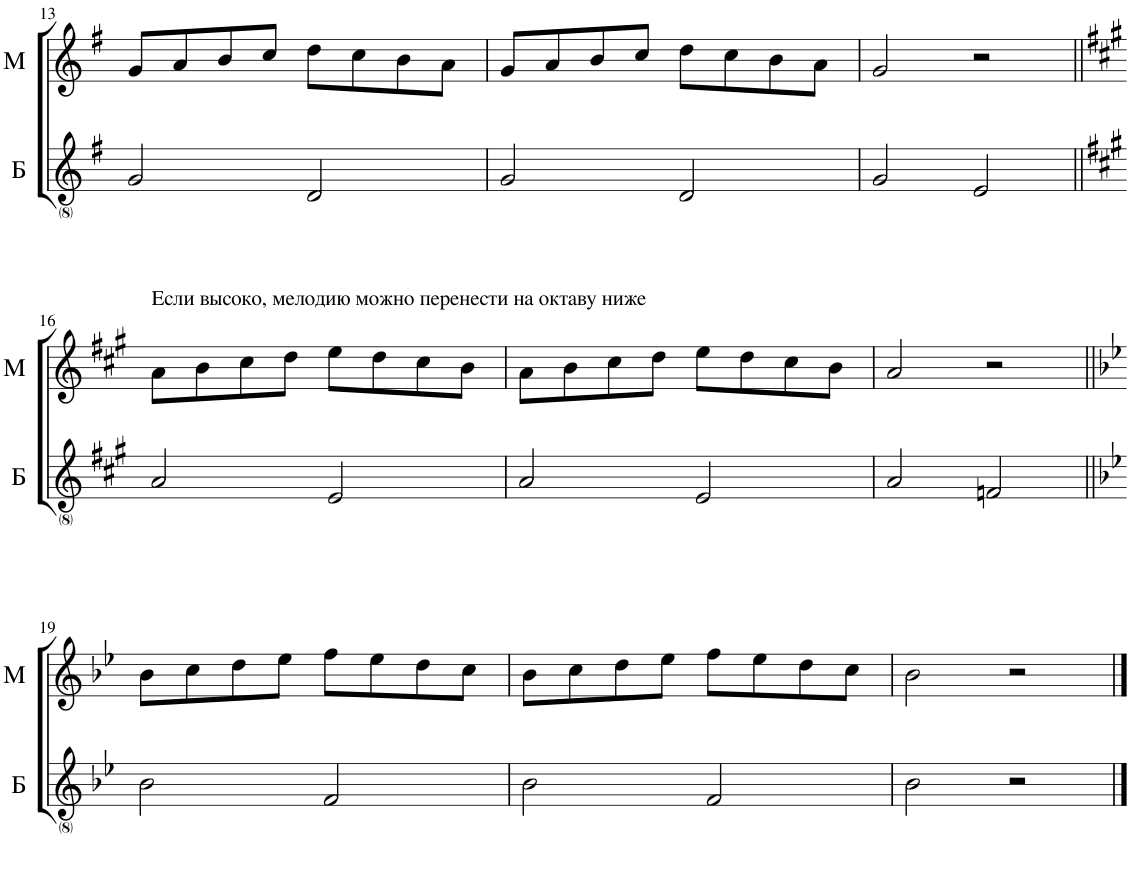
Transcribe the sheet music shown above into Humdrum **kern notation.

**kern	**kern
*part2	*part1
*staff2	*staff1
*I"Бас	*I"Мелодия
!!LO:PB:g=z
*clefG2	*clefG2
*k[f#]	*k[f#]
*M4/4	*M4/4
=13	=13
2g/	8g/L
.	8a/
.	8b/
.	8cc/J
2d/	8dd\L
.	8cc\
.	8b\
.	8a\J
=14	=14
2g/	8g/L
.	8a/
.	8b/
.	8cc/J
2d/	8dd\L
.	8cc\
.	8b\
.	8a\J
=15	=15
2g/	2g/
2e/	2r
!!LO:LB:g=z
=16||	=16||
*k[f#c#g#]	*k[f#c#g#]
!	!LO:TX:a:t=Если высоко, мелодию можно перенести на октаву ниже
2a/	8a\L
.	8b\
.	8cc#\
.	8dd\J
2e/	8ee\L
.	8dd\
.	8cc#\
.	8b\J
=17	=17
2a/	8a\L
.	8b\
.	8cc#\
.	8dd\J
2e/	8ee\L
.	8dd\
.	8cc#\
.	8b\J
=18	=18
2a/	2a/
2fn/	2r
!!LO:LB:g=z
=19||	=19||
*k[b-e-]	*k[b-e-]
2b-\	8b-\L
.	8cc\
.	8dd\
.	8ee-\J
2f/	8ff\L
.	8ee-\
.	8dd\
.	8cc\J
=20	=20
2b-\	8b-\L
.	8cc\
.	8dd\
.	8ee-\J
2f/	8ff\L
.	8ee-\
.	8dd\
.	8cc\J
=21	=21
2b-\	2b-\
2r	2r
==	==
*-	*-
